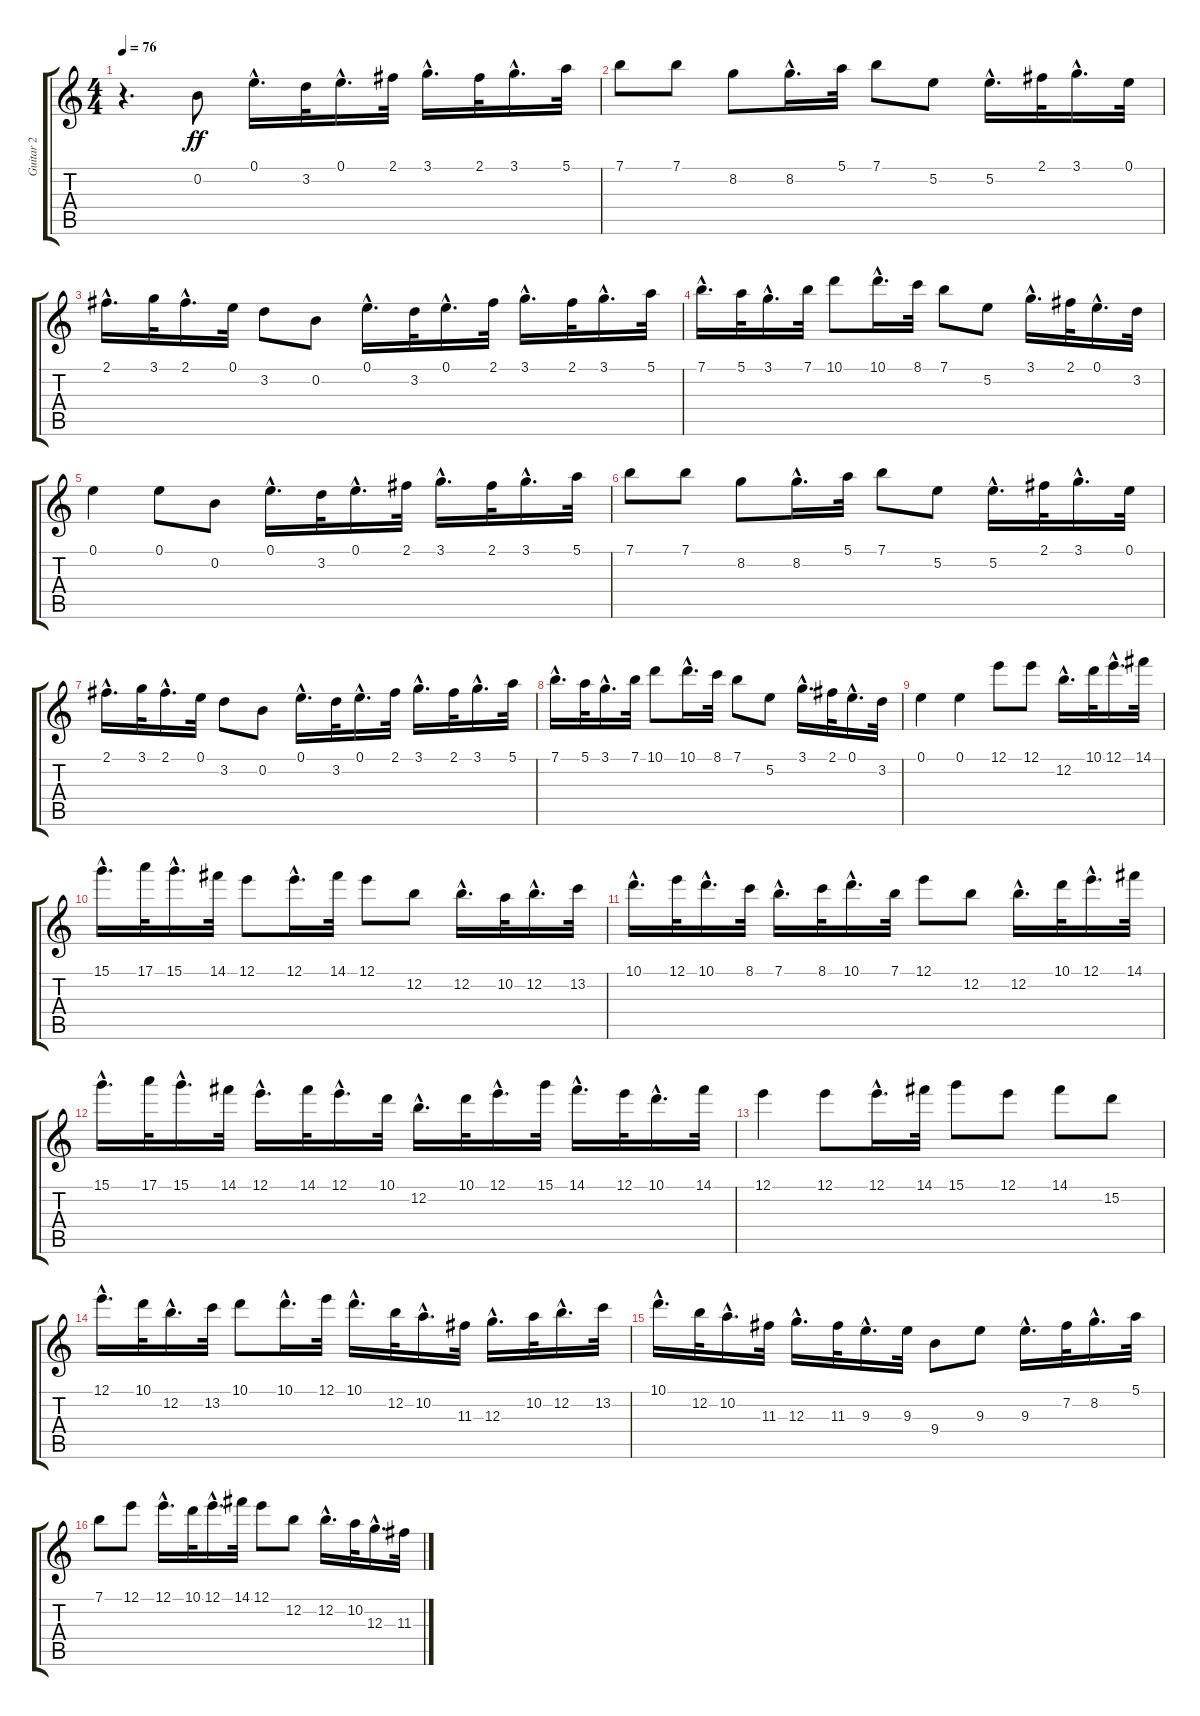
\track ("Guitar 2" "Guitar 2") {instrument overdrivenguitar}
\staff {score tabs}
\tuning (E4 B3 G3 D3 A2 E2) {hide}
\ts (4 4)
\tempo 76
\clef g2
\ks c
r.4{d dy ff} 0.2.8 0.1{hac}.16{d} 3.2.32 0.1{hac}.16{d} 2.1.32 3.1{hac}.16{d} 2.1.32 3.1{hac}.16{d} 5.1.32 |
7.1.8 7.1.8 8.2.8 8.2{hac}.16{d} 5.1.32 7.1.8 5.2.8 5.2{hac}.16{d} 2.1.32 3.1{hac}.16{d} 0.1.32 |
2.1{hac}.16{d} 3.1.32 2.1{hac}.16{d} 0.1.32 3.2.8 0.2.8 0.1{hac}.16{d} 3.2.32 0.1{hac}.16{d} 2.1.32 3.1{hac}.16{d} 2.1.32 3.1{hac}.16{d} 5.1.32 |
7.1{hac}.16{d} 5.1.32 3.1{hac}.16{d} 7.1.32 10.1.8 10.1{hac}.16{d} 8.1.32 7.1.8 5.2.8 3.1{hac}.16{d} 2.1.32 0.1{hac}.16{d} 3.2.32 |
0.1.4 0.1.8 0.2.8 0.1{hac}.16{d} 3.2.32 0.1{hac}.16{d} 2.1.32 3.1{hac}.16{d} 2.1.32 3.1{hac}.16{d} 5.1.32 |
7.1.8 7.1.8 8.2.8 8.2{hac}.16{d} 5.1.32 7.1.8 5.2.8 5.2{hac}.16{d} 2.1.32 3.1{hac}.16{d} 0.1.32 |
2.1{hac}.16{d} 3.1.32 2.1{hac}.16{d} 0.1.32 3.2.8 0.2.8 0.1{hac}.16{d} 3.2.32 0.1{hac}.16{d} 2.1.32 3.1{hac}.16{d} 2.1.32 3.1{hac}.16{d} 5.1.32 |
7.1{hac}.16{d} 5.1.32 3.1{hac}.16{d} 7.1.32 10.1.8 10.1{hac}.16{d} 8.1.32 7.1.8 5.2.8 3.1{hac}.16{d} 2.1.32 0.1{hac}.16{d} 3.2.32 |
0.1.4 0.1.4 12.1.8 12.1.8 12.2{hac}.16{d} 10.1.32 12.1{hac}.16{d} 14.1.32 |
15.1{hac}.16{d} 17.1.32 15.1{hac}.16{d} 14.1.32 12.1.8 12.1{hac}.16{d} 14.1.32 12.1.8 12.2.8 12.2{hac}.16{d} 10.2.32 12.2{hac}.16{d} 13.2.32 |
10.1{hac}.16{d} 12.1.32 10.1{hac}.16{d} 8.1.32 7.1{hac}.16{d} 8.1.32 10.1{hac}.16{d} 7.1.32 12.1.8 12.2.8 12.2{hac}.16{d} 10.1.32 12.1{hac}.16{d} 14.1.32 |
15.1{hac}.16{d} 17.1.32 15.1{hac}.16{d} 14.1.32 12.1{hac}.16{d} 14.1.32 12.1{hac}.16{d} 10.1.32 12.2{hac}.16{d} 10.1.32 12.1{hac}.16{d} 15.1.32 14.1{hac}.16{d} 12.1.32 10.1{hac}.16{d} 14.1.32 |
12.1.4 12.1.8 12.1{hac}.16{d} 14.1.32 15.1.8 12.1.8 14.1.8 15.2.8 |
12.1{hac}.16{d} 10.1.32 12.2{hac}.16{d} 13.2.32 10.1.8 10.1{hac}.16{d} 12.1.32 10.1{hac}.16{d} 12.2.32 10.2{hac}.16{d} 11.3.32 12.3{hac}.16{d} 10.2.32 12.2{hac}.16{d} 13.2.32 |
10.1{hac}.16{d} 12.2.32 10.2{hac}.16{d} 11.3.32 12.3{hac}.16{d} 11.3.32 9.3{hac}.16{d} 9.3.32 9.4.8 9.3.8 9.3{hac}.16{d} 7.2.32 8.2{hac}.16{d} 5.1.32 |
7.1.8 12.1.8 12.1{hac}.16{d} 10.1.32 12.1{hac}.16{d} 14.1.32 12.1.8 12.2.8 12.2{hac}.16{d} 10.2.32 12.3{hac}.16{d} 11.3.32
